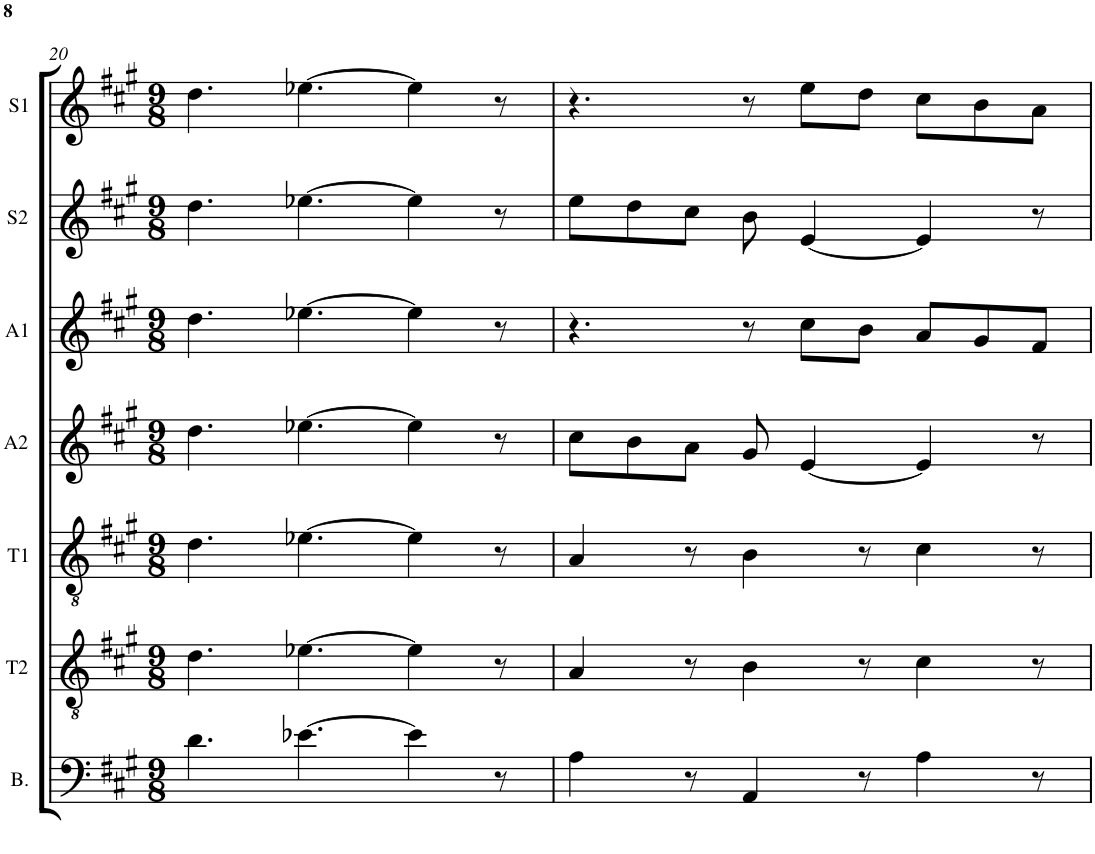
**kern	**kern	**kern	**kern	**kern	**kern	**kern
*part7	*part6	*part5	*part4	*part3	*part2	*part1
*staff7	*staff6	*staff5	*staff4	*staff3	*staff2	*staff1
*I"Bass	*I"Ten. 2	*I"Ten. 1	*I"Alto 2	*I"Alto 1	*I"Sop. 2	*I"Sop. 1
*I'B.	*I'T2	*I'T1	*I'A2	*I'A1	*I'S2	*I'S1
!!LO:PB:g=z
*clefF4	*clefGv2	*clefGv2	*clefG2	*clefG2	*clefG2	*clefG2
*k[f#c#g#]	*k[f#c#g#]	*k[f#c#g#]	*k[f#c#g#]	*k[f#c#g#]	*k[f#c#g#]	*k[f#c#g#]
*A:	*A:	*A:	*A:	*A:	*A:	*A:
*M9/8	*M9/8	*M9/8	*M9/8	*M9/8	*M9/8	*M9/8
=20	=20	=20	=20	=20	=20	=20
4.d\	4.d\	4.d\	4.dd\	4.dd\	4.dd\	4.dd\
[4.e-X\	[4.e-X\	[4.e-X\	[4.ee-X\	[4.ee-X\	[4.ee-X\	[4.ee-X\
4e-\]	4e-\]	4e-\]	4ee-\]	4ee-\]	4ee-\]	4ee-\]
8r	8r	8r	8r	8r	8r	8r
=21	=21	=21	=21	=21	=21	=21
4A\	4A/	4A/	8cc#\L	4.r	8ee\L	4.r
.	.	.	8b\	.	8dd\	.
8r	8r	8r	8a\J	.	8cc#\J	.
4AA/	4B\	4B\	8g#/	8r	8b\	8r
.	.	.	[4e/	8cc#\L	[4e/	8ee\L
8r	8r	8r	.	8b\J	.	8dd\J
4A\	4c#\	4c#\	4e/]	8a/L	4e/]	8cc#\L
.	.	.	.	8g#/	.	8b\
8r	8r	8r	8r	8f#/J	8r	8a\J
=	=	=	=	=	=	=
*-	*-	*-	*-	*-	*-	*-
